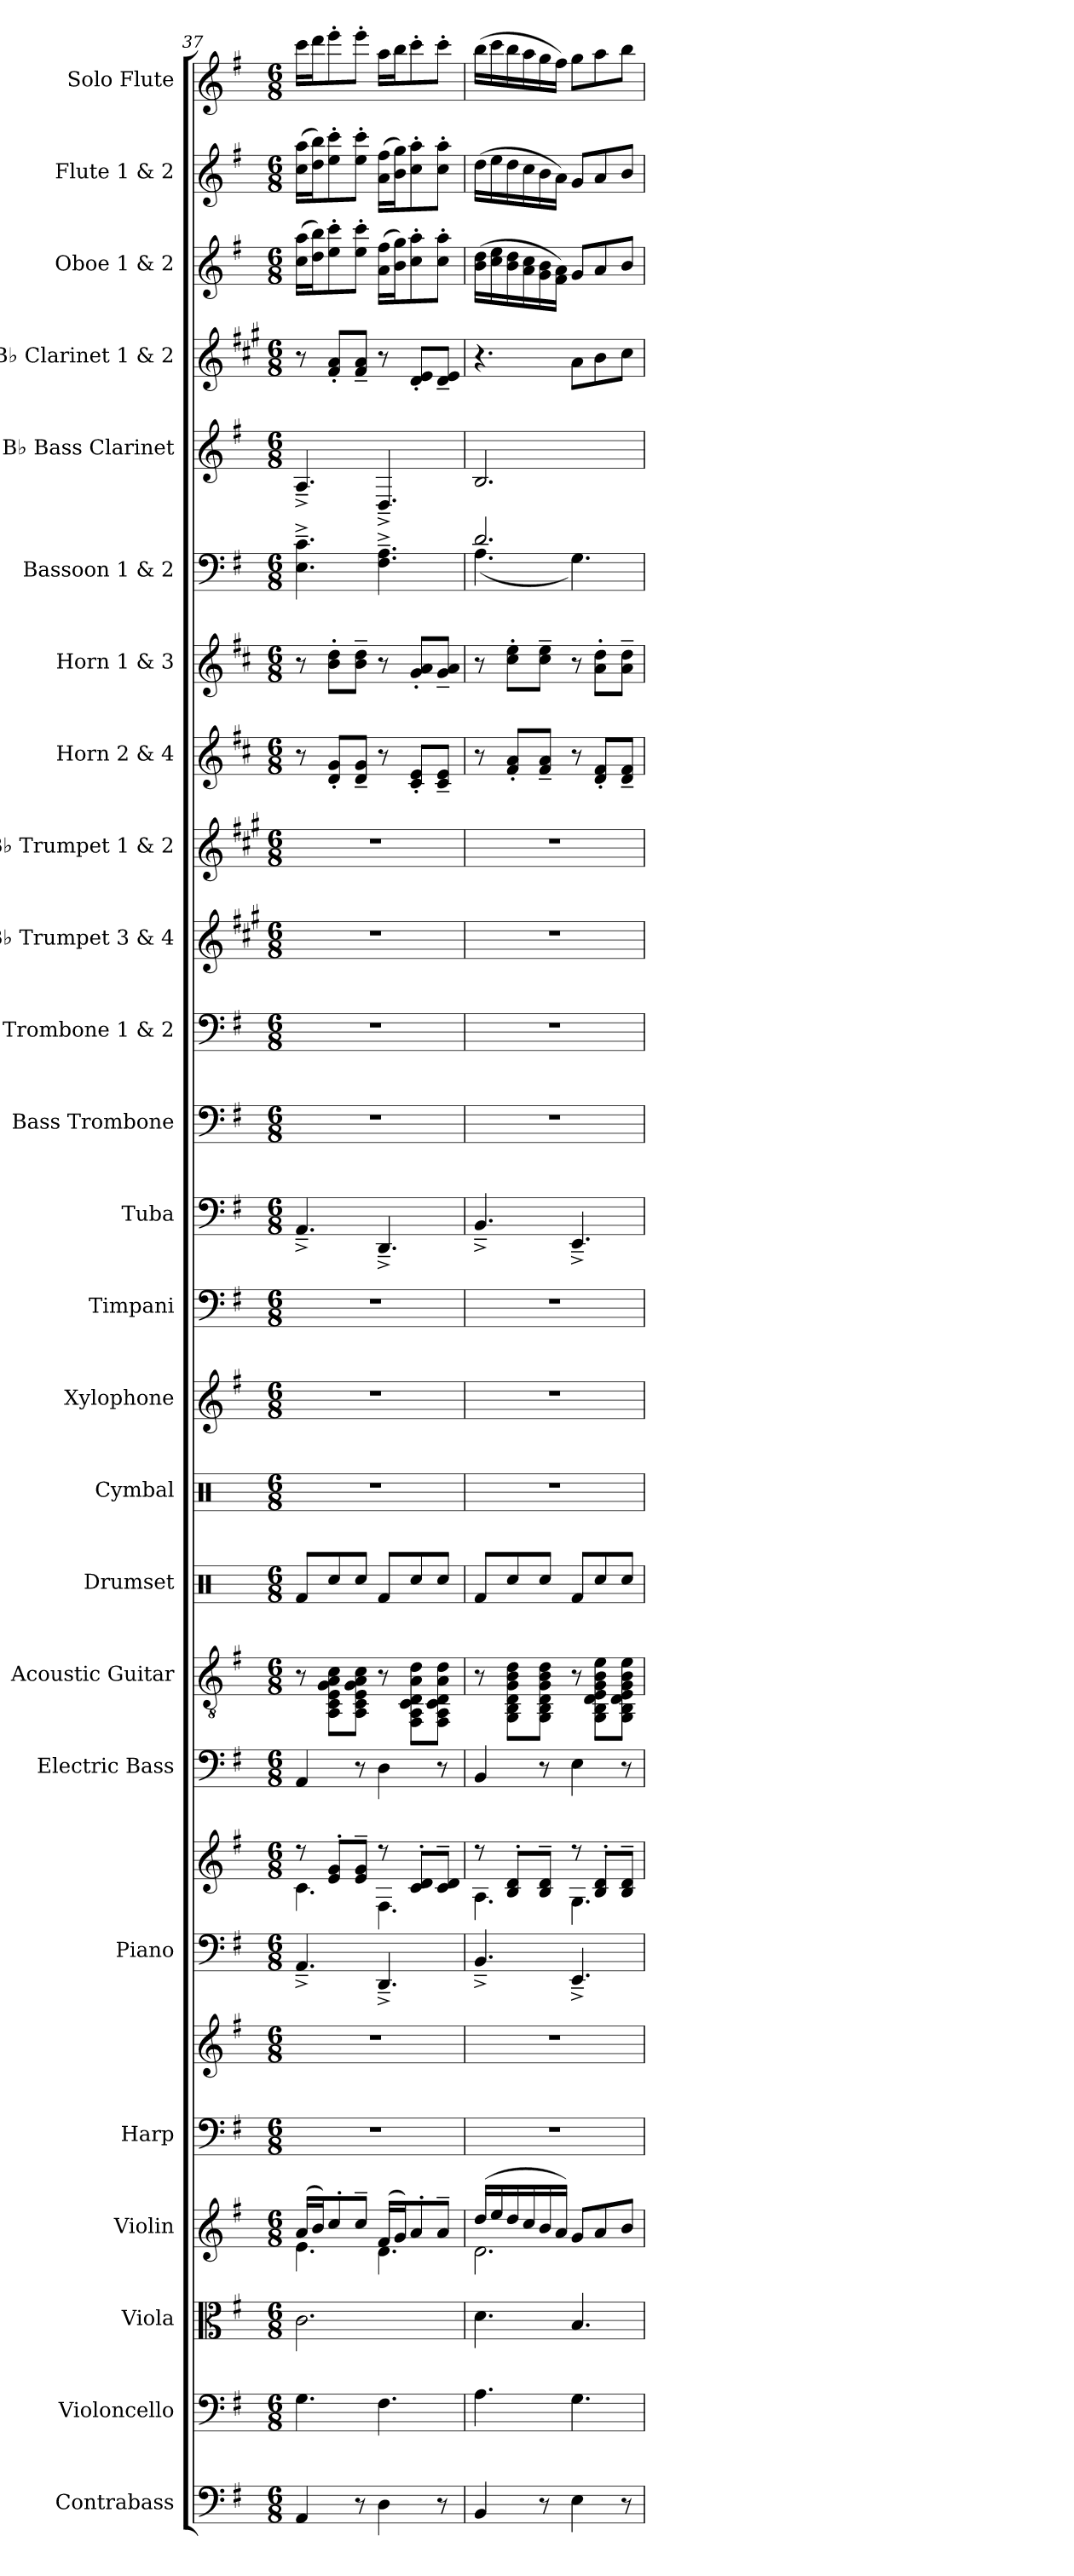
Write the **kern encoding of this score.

**kern	**kern	**kern	**kern	**kern	**kern	**kern	**kern	**kern	**kern	**kern	**kern	**kern	**kern	**kern	**kern	**kern	**kern	**kern	**kern	**kern	**kern	**kern	**kern	**kern	**kern	**kern
*part25	*part24	*part23	*part22	*part21	*part21	*part20	*part20	*part19	*part18	*part17	*part16	*part15	*part14	*part13	*part12	*part11	*part10	*part9	*part8	*part7	*part6	*part5	*part4	*part3	*part2	*part1
*staff27	*staff26	*staff25	*staff24	*staff23	*staff22	*staff21	*staff20	*staff19	*staff18	*staff17	*staff16	*staff15	*staff14	*staff13	*staff12	*staff11	*staff10	*staff9	*staff8	*staff7	*staff6	*staff5	*staff4	*staff3	*staff2	*staff1
*I"Contrabass	*I"Violoncello	*I"Viola	*I"Violin	*I"Harp	*	*I"Piano	*	*I"Electric Bass	*I"Acoustic Guitar	*I"Drumset	*I"Cymbal	*I"Xylophone	*I"Timpani	*I"Tuba	*I"Bass Trombone	*I"Trombone 1 &amp; 2	*I"B♭ Trumpet 3 &amp; 4	*I"B♭ Trumpet 1 &amp; 2	*I"Horn 2 &amp; 4	*I"Horn 1 &amp; 3	*I"Bassoon 1 &amp; 2	*I"B♭ Bass Clarinet	*I"B♭ Clarinet 1 &amp; 2	*I"Oboe 1 &amp; 2	*I"Flute 1 &amp; 2	*I"Solo Flute
*I'Cb.	*I'Vc.	*I'Vla.	*I'Vln.	*I'Hrp.	*	*I'Pno.	*	*I'El. B.	*I'Guit.	*I'D. Set	*I'Cym.	*I'Xyl.	*I'Timp.	*I'Tba.	*I'B. Tbn.	*I'Tbn. 1, 2	*I'B♭ Tpt. 3, 4	*I'B♭ Tpt. 1, 2	*I'Hn. 2, 4	*I'Hn. 1, 3	*I'Bsn. 1, 2	*I'B♭ B. Cl.	*I'B♭ Cl. 1, 2	*I'Ob. 1, 2	*I'Fl. 1, 2	*I'Solo
!!LO:PB:g=z
*clefF4	*clefF4	*clefC3	*clefG2	*clefF4	*clefG2	*clefF4	*clefG2	*clefF4	*clefGv2	*clefX	*clefX	*clefG2	*clefF4	*clefF4	*clefF4	*clefF4	*clefG2	*clefG2	*clefG2	*clefG2	*clefF4	*clefG2	*clefG2	*clefG2	*clefG2	*clefG2
*ITrd7c12	*	*	*	*	*	*	*	*ITrd7c12	*	*	*	*ITrd-14c-24	*	*	*	*	*ITrd1c2	*ITrd1c2	*ITrd4c7	*ITrd4c7	*	*ITrd8c14	*ITrd1c2	*	*	*
*k[f#]	*k[f#]	*k[f#]	*k[f#]	*k[f#]	*k[f#]	*k[f#]	*k[f#]	*k[f#]	*k[f#]	*k[]	*k[]	*k[f#]	*k[f#]	*k[f#]	*k[f#]	*k[f#]	*k[f#]	*k[f#]	*k[f#]	*k[f#]	*k[f#]	*k[f#]	*k[f#]	*k[f#]	*k[f#]	*k[f#]
*M6/8	*M6/8	*M6/8	*M6/8	*M6/8	*M6/8	*M6/8	*M6/8	*M6/8	*M6/8	*M6/8	*M6/8	*M6/8	*M6/8	*M6/8	*M6/8	*M6/8	*M6/8	*M6/8	*M6/8	*M6/8	*M6/8	*M6/8	*M6/8	*M6/8	*M6/8	*M6/8
=37	=37	=37	=37	=37	=37	=37	=37	=37	=37	=37	=37	=37	=37	=37	=37	=37	=37	=37	=37	=37	=37	=37	=37	=37	=37	=37
*	*	*	*^	*	*	*	*^	*	*	*	*	*	*	*	*	*	*	*	*	*	*	*	*	*	*	*
4AAA/	4.G\	2.c\	(>16a/LL	4.e\	2.r	2.r	4.AA~^/	8r	4.c\	4AAA/	8r	8Rf/L	2.r	2.r	2.r	4.AA~^/	2.r	2.r	2.r	2.r	8r	8r	4.E\~^ 4.c\~^	4.AA~^/	8r	(>16cc\ 16aa\LL	(>16cc\ 16aa\LL	16ccc\LL
.	.	.	16b/J)	.	.	.	.	.	.	.	.	.	.	.	.	.	.	.	.	.	.	.	.	.	.	16dd\ 16bb\J)	16dd\ 16bb\J)	16ddd\J
.	.	.	8cc'/	.	.	.	.	8e/' 8g/'L	.	.	8AA\ 8C\ 8E\ 8G\ 8A\ 8c\L	8Rcc/	.	.	.	.	.	.	.	.	8G/' 8c/'L	8e\' 8g\'L	.	.	8e/' 8g/'L	8ee\' 8ccc\'	8ee\' 8ccc\'	8eee'\
8r	.	.	8cc~/J	.	.	.	.	8e/~ 8g/~J	.	8r	8AA\ 8C\ 8E\ 8G\ 8A\ 8c\J	8Rcc/J	.	.	.	.	.	.	.	.	8G/~ 8c/~J	8e\~ 8g\~J	.	.	8e/~ 8g/~J	8ee\' 8ccc\'J	8ee\' 8ccc\'J	8eee'\J
4DD\	4.F#\	.	(>16f#/LL	4.d\	.	.	4.DD~^/	8r	4.F#\	4DD\	8r	8Rf/L	.	.	.	4.DD~^/	.	.	.	.	8r	8r	4.F#\~^ 4.A\~^	4.DD~^/	8r	(>16a\ 16ff#\LL	(>16a\ 16ff#\LL	16aa\LL
.	.	.	16g/J)	.	.	.	.	.	.	.	.	.	.	.	.	.	.	.	.	.	.	.	.	.	.	16b\ 16gg\J)	16b\ 16gg\J)	16bb\J
.	.	.	8a'/	.	.	.	.	8c/' 8d/'L	.	.	8FF#\ 8AA\ 8C\ 8D\ 8A\ 8d\L	8Rcc/	.	.	.	.	.	.	.	.	8F#/' 8A/'L	8c/' 8d/'L	.	.	8c/' 8d/'L	8cc\' 8aa\'	8cc\' 8aa\'	8ccc'\
8r	.	.	8a~/J	.	.	.	.	8c/~ 8d/~J	.	8r	8FF#\ 8AA\ 8C\ 8D\ 8A\ 8d\J	8Rcc/J	.	.	.	.	.	.	.	.	8F#/~ 8A/~J	8c/~ 8d/~J	.	.	8c/~ 8d/~J	8cc\' 8aa\'J	8cc\' 8aa\'J	8ccc'\J
=38	=38	=38	=38	=38	=38	=38	=38	=38	=38	=38	=38	=38	=38	=38	=38	=38	=38	=38	=38	=38	=38	=38	=38	=38	=38	=38	=38	=38
*	*	*	*	*	*	*	*	*	*	*	*	*	*	*	*	*	*	*	*	*	*	*	*^	*	*	*	*	*
4BBB/	4.A\	4.d\	(>16dd/LL	2.d\	2.r	2.r	4.BB~^/	8r	4.A\	4BBB/	8r	8Rf/L	2.r	2.r	2.r	4.BB~^/	2.r	2.r	2.r	2.r	8r	8r	2.d/	(<4.A\	2.BB/	4.r	(>16b\ 16dd\LL	(>16dd\LL	(>16bb\LL
.	.	.	16ee/	.	.	.	.	.	.	.	.	.	.	.	.	.	.	.	.	.	.	.	.	.	.	.	16cc\ 16ee\	16ee\	16ccc\
.	.	.	16dd/	.	.	.	.	8B/' 8d/'L	.	.	8GG\ 8BB\ 8D\ 8G\ 8B\ 8d\L	8Rcc/	.	.	.	.	.	.	.	.	8B/' 8d/'L	8f#\' 8a\'L	.	.	.	.	16b\ 16dd\	16dd\	16bb\
.	.	.	16cc/	.	.	.	.	.	.	.	.	.	.	.	.	.	.	.	.	.	.	.	.	.	.	.	16a\ 16cc\	16cc\	16aa\
8r	.	.	16b/	.	.	.	.	8B/~ 8d/~J	.	8r	8GG\ 8BB\ 8D\ 8G\ 8B\ 8d\J	8Rcc/J	.	.	.	.	.	.	.	.	8B/~ 8d/~J	8f#\~ 8a\~J	.	.	.	.	16g\ 16b\	16b\	16gg\
.	.	.	16a/JJ)	.	.	.	.	.	.	.	.	.	.	.	.	.	.	.	.	.	.	.	.	.	.	.	16f#\ 16a\JJ)	16a\JJ)	16ff#\JJ)
4EE\	4.G\	4.B/	8g/L	.	.	.	4.EE~^/	8r	4.G\	4EE\	8r	8Rf/L	.	.	.	4.EE~^/	.	.	.	.	8r	8r	.	4.G\)	.	8g\L	8g/L	8g/L	8gg\L
.	.	.	8a/	.	.	.	.	8B/' 8d/'L	.	.	8GG\ 8BB\ 8D\ 8E\ 8G\ 8B\ 8e\L	8Rcc/	.	.	.	.	.	.	.	.	8G/' 8B/'L	8d\' 8g\'L	.	.	.	8a\	8a/	8a/	8aa\
8r	.	.	8b/J	.	.	.	.	8B/~ 8d/~J	.	8r	8GG\ 8BB\ 8D\ 8E\ 8G\ 8B\ 8e\J	8Rcc/J	.	.	.	.	.	.	.	.	8G/~ 8B/~J	8d\~ 8g\~J	.	.	.	8b\J	8b/J	8b/J	8bb\J
*	*	*	*v	*v	*	*	*	*v	*v	*	*	*	*	*	*	*	*	*	*	*	*	*	*v	*v	*	*	*	*	*
=	=	=	=	=	=	=	=	=	=	=	=	=	=	=	=	=	=	=	=	=	=	=	=	=	=	=
*-	*-	*-	*-	*-	*-	*-	*-	*-	*-	*-	*-	*-	*-	*-	*-	*-	*-	*-	*-	*-	*-	*-	*-	*-	*-	*-
